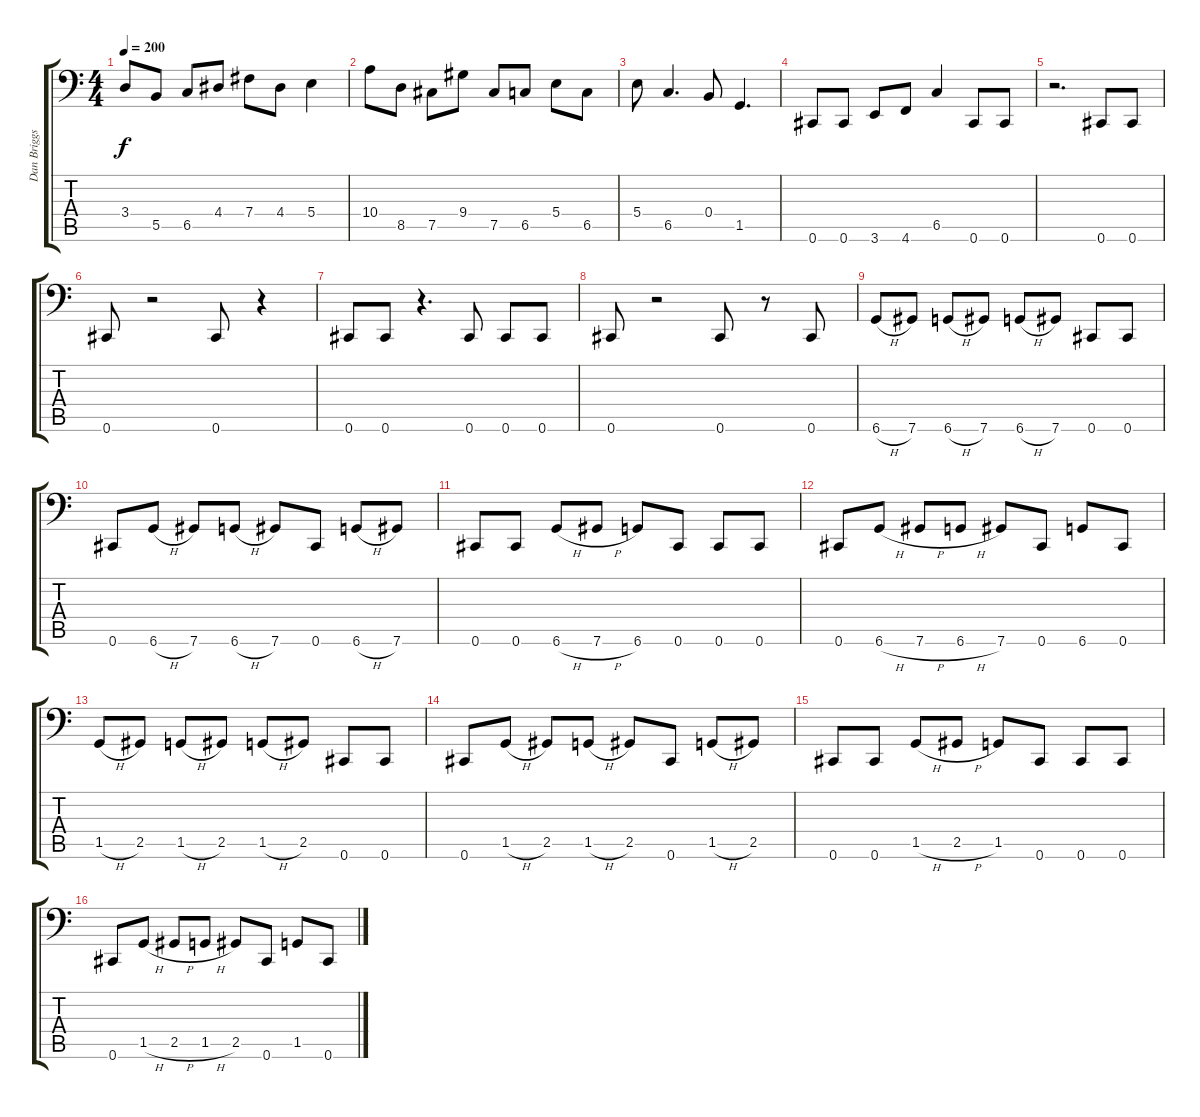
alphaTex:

\track ("Dan Briggs" "Dan Briggs") {instrument electricbassfinger}
\staff {score tabs}
\tuning (Db3 Ab2 E2 B1 Gb1 Db1) {hide}
\ts (4 4)
\tempo 200
\clef f4
\ks c
3.4.8{dy f} 5.5.8 6.5.8 4.4.8 7.4.8 4.4.8 5.4.4 |
10.4.8 8.5.8 7.5.8 9.4.8 7.5.8 6.5.8 5.4.8 6.5.8 |
5.4.8 6.5.4{d} 0.4.8 1.5.4{d} |
0.6.8 0.6.8 3.6.8 4.6.8 6.5.4 0.6.8 0.6.8 |
r.2{d} 0.6.8 0.6.8 |
0.6.8 r.2 0.6.8 r.4 |
0.6.8 0.6.8 r.4{d} 0.6.8 0.6.8 0.6.8 |
0.6.8 r.2 0.6.8 r.8 0.6.8 |
6.6{h}.8 7.6.8 6.6{h}.8 7.6.8 6.6{h}.8 7.6.8 0.6.8 0.6.8 |
0.6.8 6.6{h}.8 7.6.8 6.6{h}.8 7.6.8 0.6.8 6.6{h}.8 7.6.8 |
0.6.8 0.6.8 6.6{h}.8 7.6{h}.8 6.6.8 0.6.8 0.6.8 0.6.8 |
0.6.8 6.6{h}.8 7.6{h}.8 6.6{h}.8 7.6.8 0.6.8 6.6.8 0.6.8 |
1.5{h}.8 2.5.8 1.5{h}.8 2.5.8 1.5{h}.8 2.5.8 0.6.8 0.6.8 |
0.6.8 1.5{h}.8 2.5.8 1.5{h}.8 2.5.8 0.6.8 1.5{h}.8 2.5.8 |
0.6.8 0.6.8 1.5{h}.8 2.5{h}.8 1.5.8 0.6.8 0.6.8 0.6.8 |
0.6.8 1.5{h}.8 2.5{h}.8 1.5{h}.8 2.5.8 0.6.8 1.5.8 0.6.8
